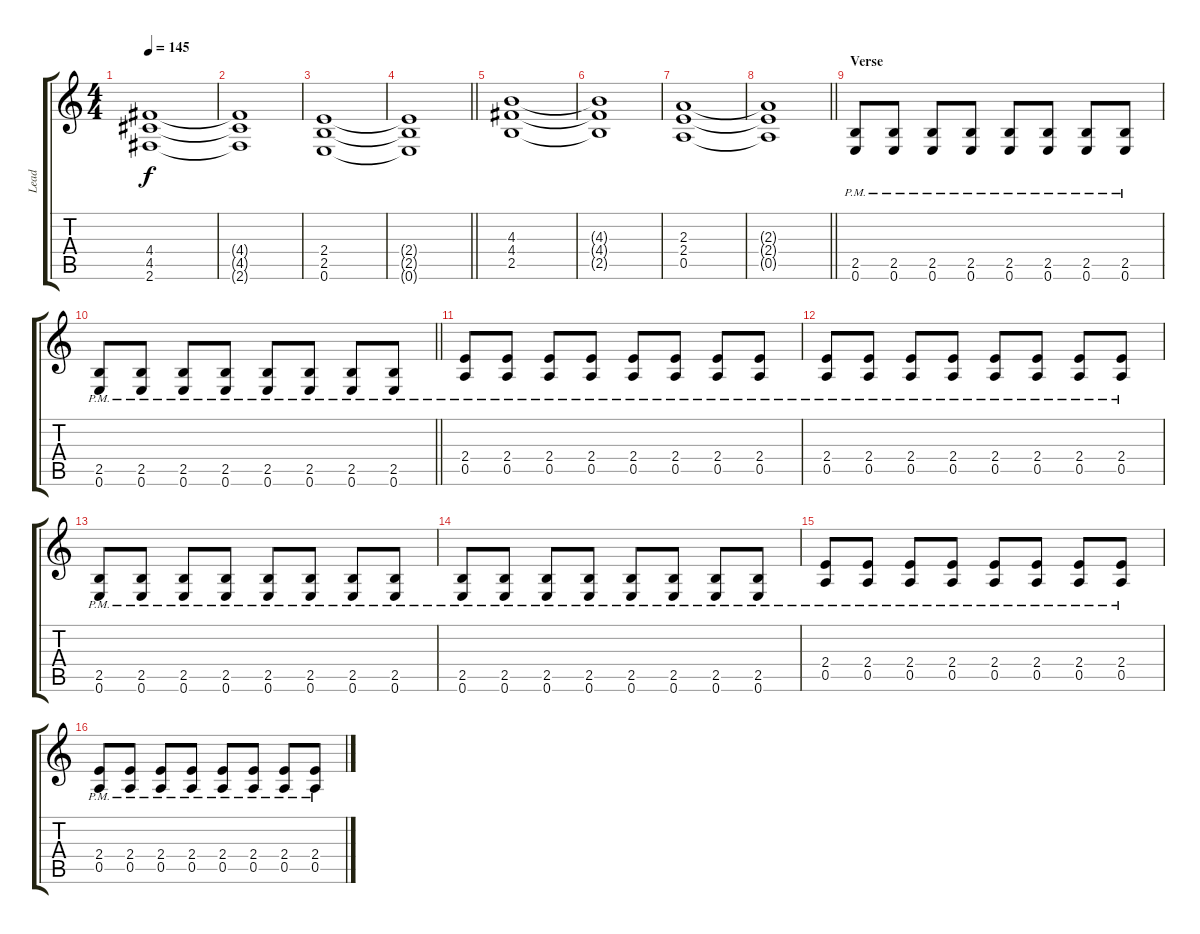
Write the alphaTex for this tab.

\track ("Lead" "Lead") {instrument distortionguitar}
\staff {score tabs}
\tuning (E4 B3 G3 D3 A2 E2) {hide}
\ts (4 4)
\tempo 145
\clef g2
\ks c
(4.4 4.5 2.6).1{dy f} |
(4.4{t} 4.5{t} 2.6{t}).1 |
(2.4 2.5 0.6).1 |
\barLineRight lightlight
(2.4{t} 2.5{t} 0.6{t}).1 |
(4.3 4.4 2.5).1 |
(4.3{t} 4.4{t} 2.5{t}).1 |
(2.3 2.4 0.5).1 |
\barLineRight lightlight
(2.3{t} 2.4{t} 0.5{t}).1 |
\section ("" "Verse")
(2.5{pm} 0.6{pm}).8 (2.5{pm} 0.6{pm}).8 (2.5{pm} 0.6{pm}).8 (2.5{pm} 0.6{pm}).8 (2.5{pm} 0.6{pm}).8 (2.5{pm} 0.6{pm}).8 (2.5{pm} 0.6{pm}).8 (2.5{pm} 0.6{pm}).8 |
\barLineRight lightlight
(2.5{pm} 0.6{pm}).8 (2.5{pm} 0.6{pm}).8 (2.5{pm} 0.6{pm}).8 (2.5{pm} 0.6{pm}).8 (2.5{pm} 0.6{pm}).8 (2.5{pm} 0.6{pm}).8 (2.5{pm} 0.6{pm}).8 (2.5{pm} 0.6{pm}).8 |
(2.4{pm} 0.5{pm}).8 (2.4{pm} 0.5{pm}).8 (2.4{pm} 0.5{pm}).8 (2.4{pm} 0.5{pm}).8 (2.4{pm} 0.5{pm}).8 (2.4{pm} 0.5{pm}).8 (2.4{pm} 0.5{pm}).8 (2.4{pm} 0.5{pm}).8 |
(2.4{pm} 0.5{pm}).8 (2.4{pm} 0.5{pm}).8 (2.4{pm} 0.5{pm}).8 (2.4{pm} 0.5{pm}).8 (2.4{pm} 0.5{pm}).8 (2.4{pm} 0.5{pm}).8 (2.4{pm} 0.5{pm}).8 (2.4{pm} 0.5{pm}).8 |
(2.5{pm} 0.6{pm}).8 (2.5{pm} 0.6{pm}).8 (2.5{pm} 0.6{pm}).8 (2.5{pm} 0.6{pm}).8 (2.5{pm} 0.6{pm}).8 (2.5{pm} 0.6{pm}).8 (2.5{pm} 0.6{pm}).8 (2.5{pm} 0.6{pm}).8 |
(2.5{pm} 0.6{pm}).8 (2.5{pm} 0.6{pm}).8 (2.5{pm} 0.6{pm}).8 (2.5{pm} 0.6{pm}).8 (2.5{pm} 0.6{pm}).8 (2.5{pm} 0.6{pm}).8 (2.5{pm} 0.6{pm}).8 (2.5{pm} 0.6{pm}).8 |
(2.4{pm} 0.5{pm}).8 (2.4{pm} 0.5{pm}).8 (2.4{pm} 0.5{pm}).8 (2.4{pm} 0.5{pm}).8 (2.4{pm} 0.5{pm}).8 (2.4{pm} 0.5{pm}).8 (2.4{pm} 0.5{pm}).8 (2.4{pm} 0.5{pm}).8 |
(2.4{pm} 0.5{pm}).8 (2.4{pm} 0.5{pm}).8 (2.4{pm} 0.5{pm}).8 (2.4{pm} 0.5{pm}).8 (2.4{pm} 0.5{pm}).8 (2.4{pm} 0.5{pm}).8 (2.4{pm} 0.5{pm}).8 (2.4{pm} 0.5{pm}).8
